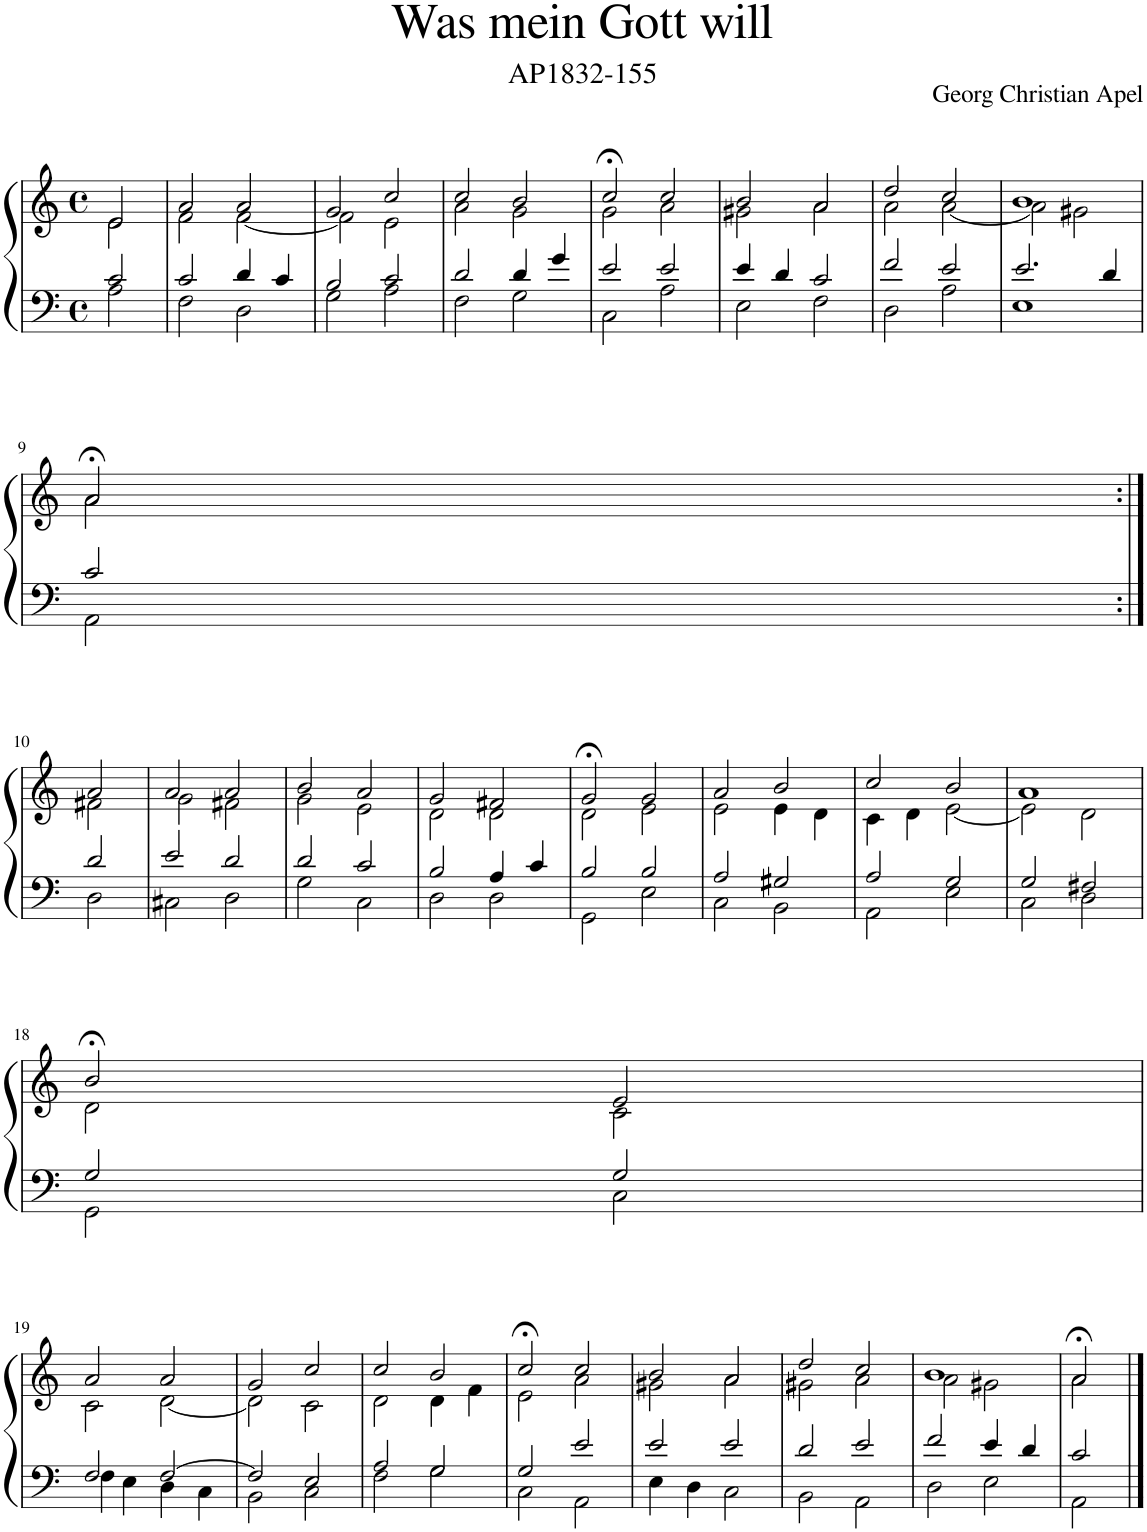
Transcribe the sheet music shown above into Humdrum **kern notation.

**kern	**kern
*part1	*part1
*staff2	*staff1
*I"Piano	*
*I'Pno.	*
*clefF4	*clefG2
*k[]	*k[]
*M4/4	*M4/4
*met(c)	*met(c)
=1	=1
*^	*^
2c/	2A\	2e/	2e\
=2	=2	=2	=2
2c/	2F\	2a/	2f\
4d/	2D\	2a/	[2f\
4c/	.	.	.
=3	=3	=3	=3
2B/	2G\	2g/	2f\]
2c/	2A\	2cc/	2e\
=4	=4	=4	=4
2d/	2F\	2cc/	2a\
4d/	2G\	2b/	2g\
4g/	.	.	.
=5	=5	=5	=5
2e/	2C\	2cc;</	2g\
2e/	2A\	2cc/	2a\
=6	=6	=6	=6
4e/	2E\	2b/	2g#X\
4d/	.	.	.
2c/	2F\	2a/	2a\
=7	=7	=7	=7
2f/	2D\	2dd/	2a\
2e/	2A\	2cc/	[2a\
=8	=8	=8	=8
2.e/	1E	1b	2a\]
.	.	.	2g#X\
4d/	.	.	.
!!LO:LB:g=z	!!
=9	=9	=9	=9
2c/	2AA\	2a;</	2a\
!!LO:LB:g=z	!!
=10:|!	=10:|!	=10:|!	=10:|!
2d/	2D\	2a/	2f#X\
=11	=11	=11	=11
2e/	2C#X\	2a/	2g\
2d/	2D\	2a/	2f#X\
=12	=12	=12	=12
2d/	2G\	2b/	2g\
2c/	2C\	2a/	2e\
=13	=13	=13	=13
2B/	2D\	2g/	2d\
4A/	2D\	2f#X/	2d\
4c/	.	.	.
=14	=14	=14	=14
2B/	2GG\	2g;</	2d\
2B/	2E\	2g/	2e\
=15	=15	=15	=15
2A/	2C\	2a/	2e\
2G#X/	2BB\	2b/	4e\
.	.	.	4d\
=16	=16	=16	=16
2A/	2AA\	2cc/	4c\
.	.	.	4d\
2G/	2E\	2b/	[2e\
=17	=17	=17	=17
2G/	2C\	1a	2e\]
2F#X/	2D\	.	2d\
!!LO:LB:g=z	!!
=18	=18	=18	=18
2G/	2GG\	2b;</	2d\
2G/	2C\	2e/	2c\
!!LO:LB:g=z	!!
=19	=19	=19	=19
2F/	4F\	2a/	2c\
.	4E\	.	.
[2F/	4D\	2a/	[2d\
.	4C\	.	.
=20	=20	=20	=20
2F/]	2BB\	2g/	2d\]
2E/	2C\	2cc/	2c\
=21	=21	=21	=21
2A/	2F\	2cc/	2d\
2G/	2G\	2b/	4d\
.	.	.	4f\
=22	=22	=22	=22
2G/	2C\	2cc;</	2e\
2e/	2AA\	2cc/	2a\
=23	=23	=23	=23
2e/	4E\	2b/	2g#X\
.	4D\	.	.
2e/	2C\	2a/	2a\
=24	=24	=24	=24
2d/	2BB\	2dd/	2g#X\
2e/	2AA\	2cc/	2a\
=25	=25	=25	=25
2f/	2D\	1b	2a\
4e/	2E\	.	2g#X\
4d/	.	.	.
=26	=26	=26	=26
2c/	2AA\	2a;</	2a\
*v	*v	*	*
*	*v	*v
==	==
*-	*-
